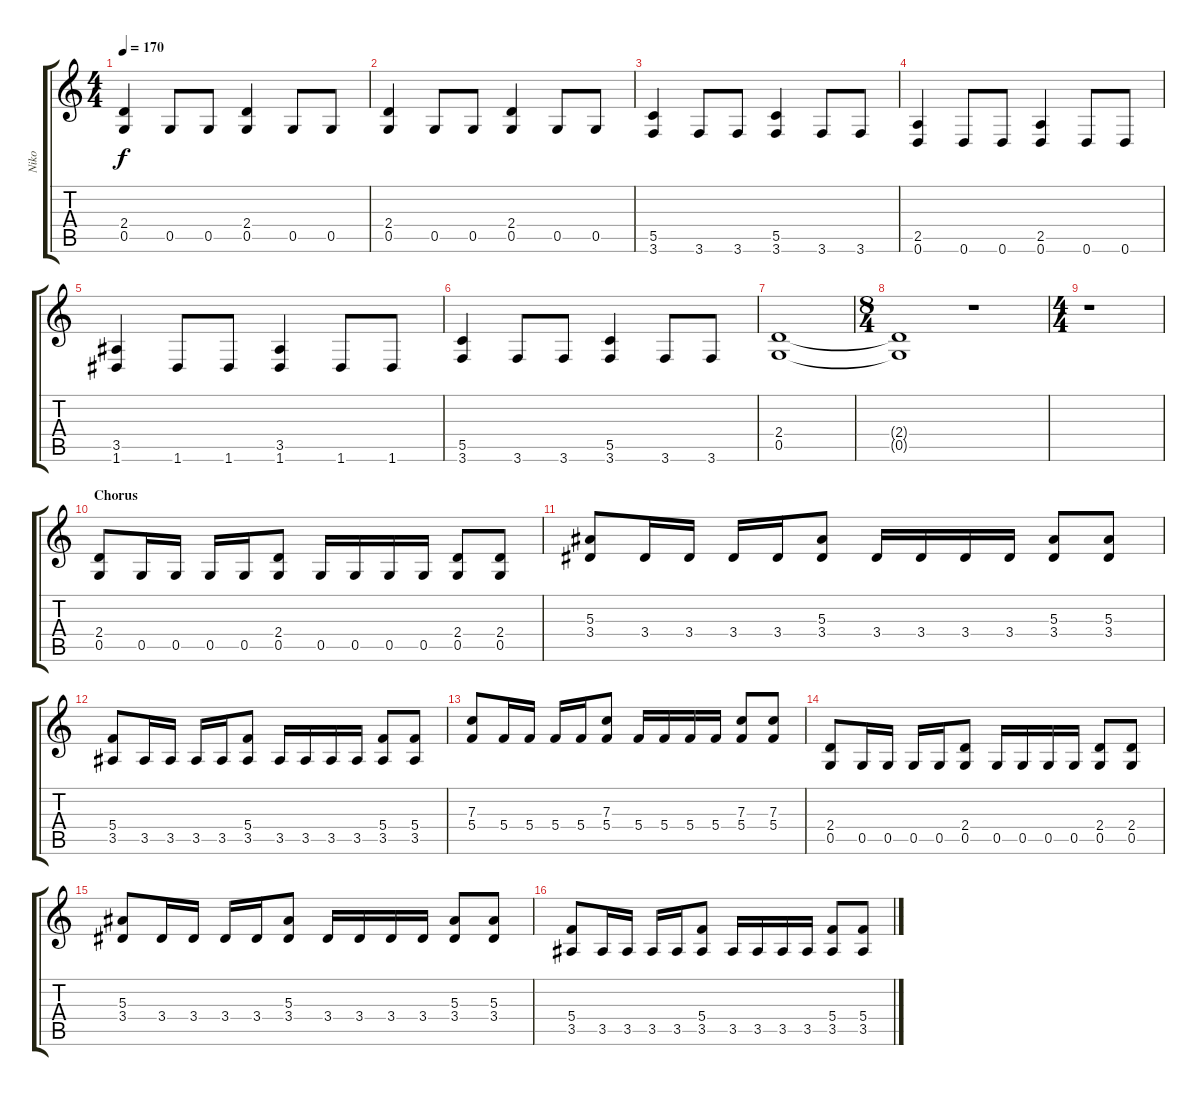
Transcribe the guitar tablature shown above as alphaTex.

\track ("Niko" "Niko") {instrument distortionguitar}
\staff {score tabs}
\tuning (D4 A3 F3 C3 G2 D2) {hide}
\ts (4 4)
\tempo 170
\clef g2
\ks c
(2.4 0.5).4{dy f} 0.5.8 0.5.8 (2.4 0.5).4 0.5.8 0.5.8 |
(2.4 0.5).4 0.5.8 0.5.8 (2.4 0.5).4 0.5.8 0.5.8 |
(5.5 3.6).4 3.6.8 3.6.8 (5.5 3.6).4 3.6.8 3.6.8 |
(2.5 0.6).4 0.6.8 0.6.8 (2.5 0.6).4 0.6.8 0.6.8 |
(3.5 1.6).4 1.6.8 1.6.8 (3.5 1.6).4 1.6.8 1.6.8 |
(5.5 3.6).4 3.6.8 3.6.8 (5.5 3.6).4 3.6.8 3.6.8 |
(2.4 0.5).1 |
\ts (8 4)
(2.4{t} 0.5{t}).1 r.1 |
\ts (4 4)
r.1 |
\section ("" "Chorus")
(2.4 0.5).8 0.5.16 0.5.16 0.5.16 0.5.16 (2.4 0.5).8 0.5.16 0.5.16 0.5.16 0.5.16 (2.4 0.5).8 (2.4 0.5).8 |
(5.3 3.4).8 3.4.16 3.4.16 3.4.16 3.4.16 (5.3 3.4).8 3.4.16 3.4.16 3.4.16 3.4.16 (5.3 3.4).8 (5.3 3.4).8 |
(5.4 3.5).8 3.5.16 3.5.16 3.5.16 3.5.16 (5.4 3.5).8 3.5.16 3.5.16 3.5.16 3.5.16 (5.4 3.5).8 (5.4 3.5).8 |
(7.3 5.4).8 5.4.16 5.4.16 5.4.16 5.4.16 (7.3 5.4).8 5.4.16 5.4.16 5.4.16 5.4.16 (7.3 5.4).8 (7.3 5.4).8 |
(2.4 0.5).8 0.5.16 0.5.16 0.5.16 0.5.16 (2.4 0.5).8 0.5.16 0.5.16 0.5.16 0.5.16 (2.4 0.5).8 (2.4 0.5).8 |
(5.3 3.4).8 3.4.16 3.4.16 3.4.16 3.4.16 (5.3 3.4).8 3.4.16 3.4.16 3.4.16 3.4.16 (5.3 3.4).8 (5.3 3.4).8 |
(5.4 3.5).8 3.5.16 3.5.16 3.5.16 3.5.16 (5.4 3.5).8 3.5.16 3.5.16 3.5.16 3.5.16 (5.4 3.5).8 (5.4 3.5).8
